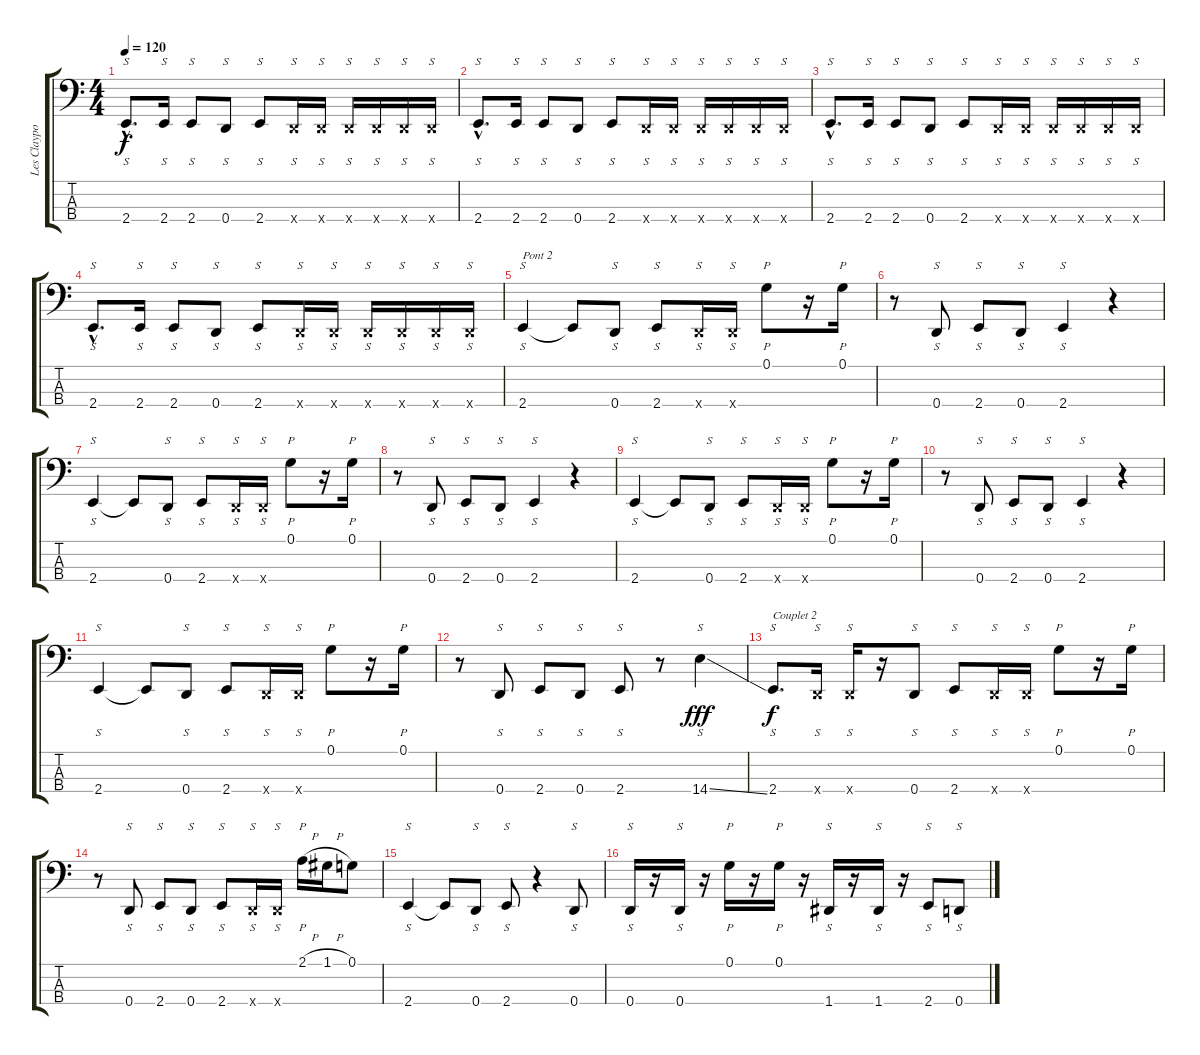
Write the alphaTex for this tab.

\track ("Les Claypool" "Les Claypo") {instrument slapbass1}
\staff {score tabs}
\tuning (G2 D2 A1 D1) {hide}
\ts (4 4)
\tempo 120
\clef f4
\ks c
2.4{hac}.8{s d dy f} 2.4.16{s} 2.4.8{s} 0.4.8{s} 2.4.8{s} 0.4{x}.16{s} 0.4{x}.16{s} 0.4{x}.16{s} 0.4{x}.16{s} 0.4{x}.16{s} 0.4{x}.16{s} |
2.4{hac}.8{s d} 2.4.16{s} 2.4.8{s} 0.4.8{s} 2.4.8{s} 0.4{x}.16{s} 0.4{x}.16{s} 0.4{x}.16{s} 0.4{x}.16{s} 0.4{x}.16{s} 0.4{x}.16{s} |
2.4{hac}.8{s d} 2.4.16{s} 2.4.8{s} 0.4.8{s} 2.4.8{s} 0.4{x}.16{s} 0.4{x}.16{s} 0.4{x}.16{s} 0.4{x}.16{s} 0.4{x}.16{s} 0.4{x}.16{s} |
2.4{hac}.8{s d} 2.4.16{s} 2.4.8{s} 0.4.8{s} 2.4.8{s} 0.4{x}.16{s} 0.4{x}.16{s} 0.4{x}.16{s} 0.4{x}.16{s} 0.4{x}.16{s} 0.4{x}.16{s} |
2.4.4{s txt "Pont 2"} 2.4{t}.8 0.4.8{s} 2.4.8{s} 0.4{x}.16{s} 0.4{x}.16{s} 0.1.8{p} r.16 0.1.16{p} |
r.8 0.4.8{s} 2.4.8{s} 0.4.8{s} 2.4.4{s} r.4 |
2.4.4{s} 2.4{t}.8 0.4.8{s} 2.4.8{s} 0.4{x}.16{s} 0.4{x}.16{s} 0.1.8{p} r.16 0.1.16{p} |
r.8 0.4.8{s} 2.4.8{s} 0.4.8{s} 2.4.4{s} r.4 |
2.4.4{s} 2.4{t}.8 0.4.8{s} 2.4.8{s} 0.4{x}.16{s} 0.4{x}.16{s} 0.1.8{p} r.16 0.1.16{p} |
r.8 0.4.8{s} 2.4.8{s} 0.4.8{s} 2.4.4{s} r.4 |
2.4.4{s} 2.4{t}.8 0.4.8{s} 2.4.8{s} 0.4{x}.16{s} 0.4{x}.16{s} 0.1.8{p} r.16 0.1.16{p} |
r.8 0.4.8{s} 2.4.8{s} 0.4.8{s} 2.4.8{s} r.8 14.4{ss}.4{s dy fff} |
2.4.8{s d txt "Couplet 2" dy f} 0.4{x}.16{s} 0.4{x}.16{s} r.16 0.4.8{s} 2.4.8{s} 0.4{x}.16{s} 0.4{x}.16{s} 0.1.8{p} r.16 0.1.16{p} |
r.8 0.4.8{s} 2.4.8{s} 0.4.8{s} 2.4.8{s} 0.4{x}.16{s} 0.4{x}.16{s} 2.1{h}.16{p} 1.1{h}.16 0.1.8 |
2.4.4{s} 2.4{t}.8 0.4.8{s} 2.4.8{s} r.4 0.4.8{s} |
0.4.16{s} r.16 0.4.16{s} r.16 0.1.16{p} r.16 0.1.16{p} r.16 1.4.16{s} r.16 1.4.16{s} r.16 2.4.8{s} 0.4.8{s}
